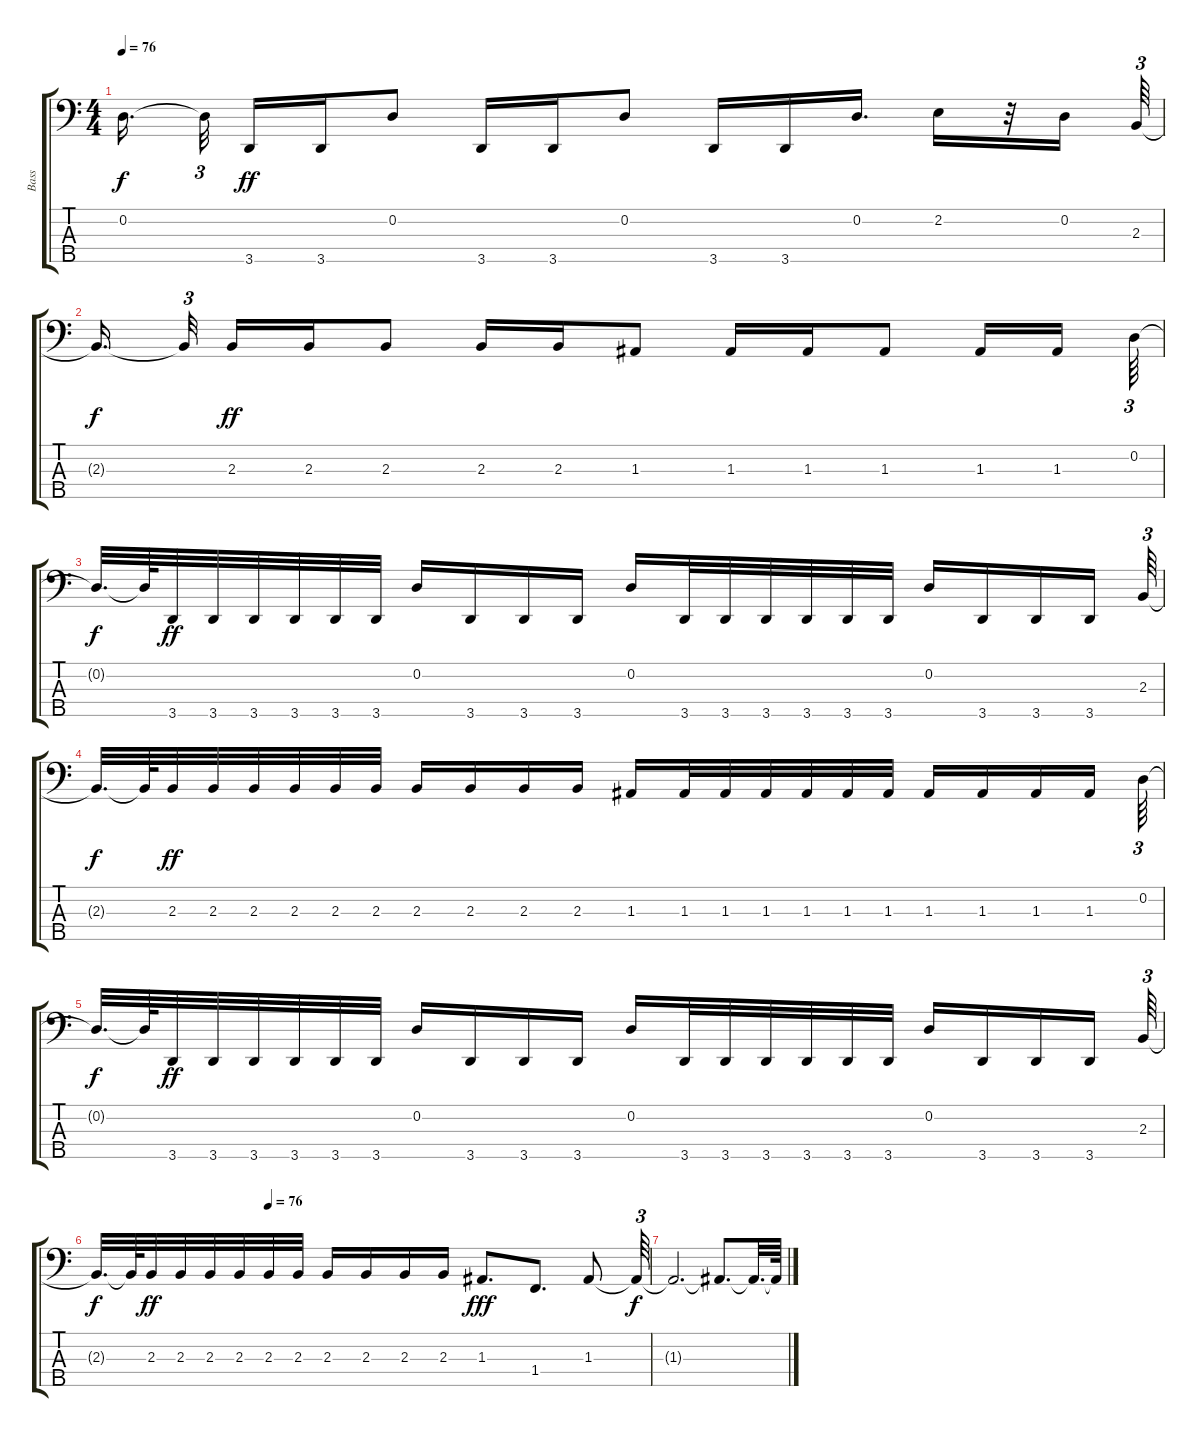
\track ("Bass" "Bass") {instrument electricbassfinger}
\staff {score tabs}
\tuning (G2 D2 A1 E1 B0) {hide}
\ts (4 4)
\tempo 76
\clef f4
\ks c
0.2{t}.16{d dy f beam splitsecondary} 0.2{t}.32{tu (3 2) beam splitsecondary} 3.5.16{dy ff} 3.5.16 0.2.8 3.5.16 3.5.16 0.2.8 3.5.16 3.5.16 0.2.16{d} 2.2.16 r.32 0.2.16 2.3.64{tu (3 2)} |
2.3{t}.16{d dy f beam splitsecondary} 2.3{t}.32{tu (3 2) beam splitsecondary} 2.3.16{dy ff} 2.3.16 2.3.8 2.3.16 2.3.16 1.3.8 1.3.16 1.3.16 1.3.8 1.3.16 1.3.16{beam splitsecondary} 0.2.64{tu (3 2)} |
0.2{t}.32{d dy f} 0.2{t}.64 3.5.32{dy ff} 3.5.32 3.5.32 3.5.32 3.5.32 3.5.32 0.2.16 3.5.16 3.5.16 3.5.16 0.2.16 3.5.32 3.5.32 3.5.32 3.5.32 3.5.32 3.5.32 0.2.16 3.5.16 3.5.16 3.5.16 2.3.64{tu (3 2)} |
2.3{t}.32{d dy f} 2.3{t}.64 2.3.32{dy ff} 2.3.32 2.3.32 2.3.32 2.3.32 2.3.32 2.3.16 2.3.16 2.3.16 2.3.16 1.3.16 1.3.32 1.3.32 1.3.32 1.3.32 1.3.32 1.3.32 1.3.16 1.3.16 1.3.16 1.3.16 0.2.64{tu (3 2)} |
0.2{t}.32{d dy f} 0.2{t}.64 3.5.32{dy ff} 3.5.32 3.5.32 3.5.32 3.5.32 3.5.32 0.2.16 3.5.16 3.5.16 3.5.16 0.2.16 3.5.32 3.5.32 3.5.32 3.5.32 3.5.32 3.5.32 0.2.16 3.5.16 3.5.16 3.5.16 2.3.64{tu (3 2)} |
\tempo (76 0.3125)
2.3{t}.32{d dy f} 2.3{t}.64 2.3.32{dy ff} 2.3.32 2.3.32 2.3.32 2.3.32 2.3.32 2.3.16 2.3.16 2.3.16 2.3.16 1.3.8{d dy fff} 1.4.8{d} 1.3.8 1.3{t}.64{tu (3 2) dy f} |
1.3{t}.2{d} 1.3{t}.8{d} 1.3{t}.32{d} 1.3{t}.64
